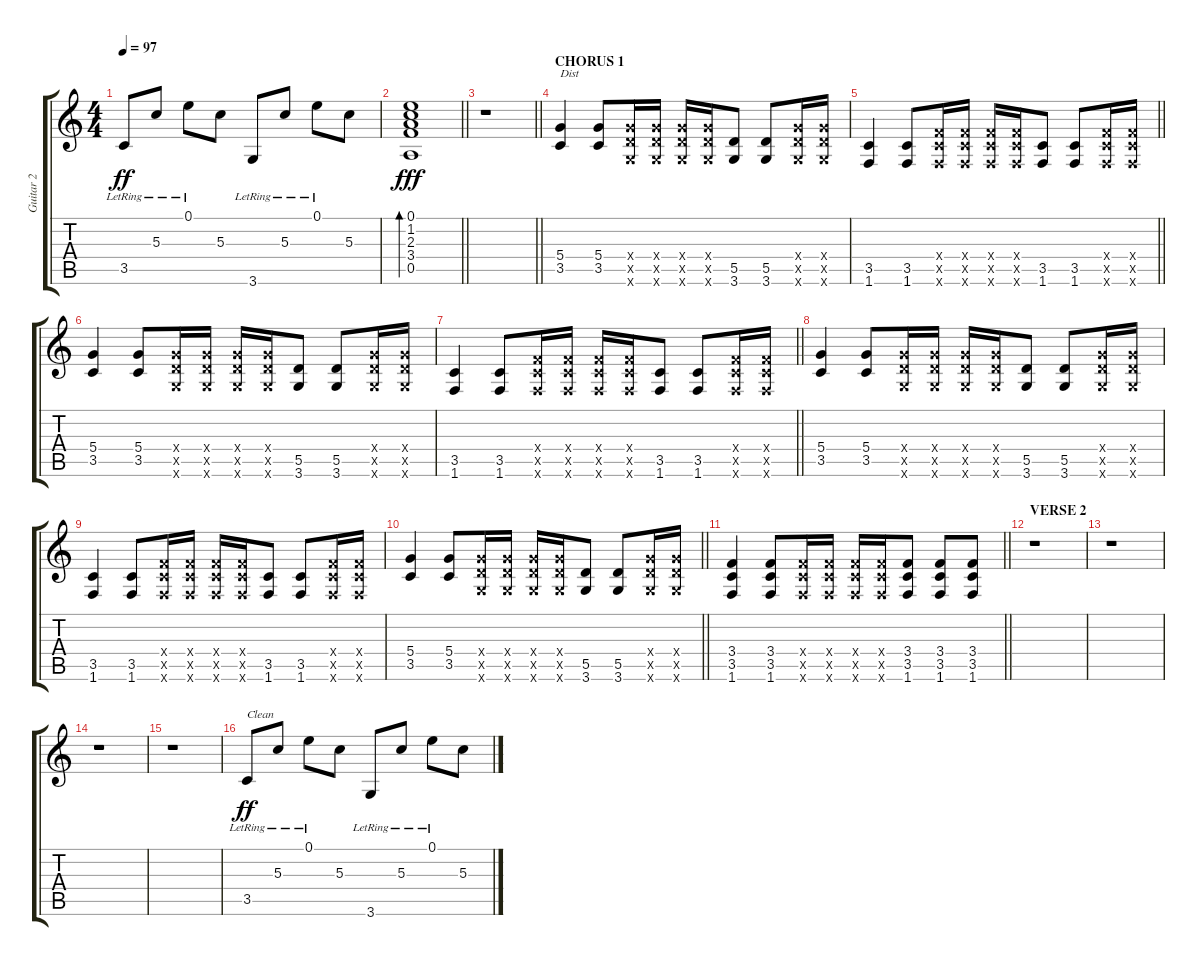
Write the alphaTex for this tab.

\track ("Guitar 2" "Guitar 2") {instrument distortionguitar}
\staff {score tabs}
\tuning (E4 B3 G3 D3 A2 E2) {hide}
\ts (4 4)
\tempo 97
\clef g2
\ks c
3.5{lr}.8{dy ff} 5.3{lr}.8 0.1{lr}.8 5.3.8 3.6{lr}.8 5.3{lr}.8 0.1{lr}.8 5.3.8 |
\barLineRight lightlight
(0.1 1.2 2.3 3.4 0.5).1{bd 240 dy fff} |
\barLineRight lightlight
r.1 |
\section ("" "CHORUS 1")
(5.4 3.5).4{txt "Dist" instrument distortionguitar} (5.4 3.5).8 (5.4{x} 5.5{x} 3.6{x}).16 (5.4{x} 5.5{x} 3.6{x}).16 (5.4{x} 5.5{x} 3.6{x}).16 (5.4{x} 5.5{x} 3.6{x}).16 (5.5 3.6).8 (5.5 3.6).8 (5.4{x} 5.5{x} 3.6{x}).16 (5.4{x} 5.5{x} 3.6{x}).16 |
\barLineRight lightlight
(3.5 1.6).4 (3.5 1.6).8 (3.4{x} 3.5{x} 1.6{x}).16 (3.4{x} 3.5{x} 1.6{x}).16 (3.4{x} 3.5{x} 1.6{x}).16 (3.4{x} 3.5{x} 1.6{x}).16 (3.5 1.6).8 (3.5 1.6).8 (3.4{x} 3.5{x} 1.6{x}).16 (3.4{x} 3.5{x} 1.6{x}).16 |
(5.4 3.5).4 (5.4 3.5).8 (5.4{x} 5.5{x} 3.6{x}).16 (5.4{x} 5.5{x} 3.6{x}).16 (5.4{x} 5.5{x} 3.6{x}).16 (5.4{x} 5.5{x} 3.6{x}).16 (5.5 3.6).8 (5.5 3.6).8 (5.4{x} 5.5{x} 3.6{x}).16 (5.4{x} 5.5{x} 3.6{x}).16 |
\barLineRight lightlight
(3.5 1.6).4 (3.5 1.6).8 (3.4{x} 3.5{x} 1.6{x}).16 (3.4{x} 3.5{x} 1.6{x}).16 (3.4{x} 3.5{x} 1.6{x}).16 (3.4{x} 3.5{x} 1.6{x}).16 (3.5 1.6).8 (3.5 1.6).8 (3.4{x} 3.5{x} 1.6{x}).16 (3.4{x} 3.5{x} 1.6{x}).16 |
(5.4 3.5).4 (5.4 3.5).8 (5.4{x} 5.5{x} 3.6{x}).16 (5.4{x} 5.5{x} 3.6{x}).16 (5.4{x} 5.5{x} 3.6{x}).16 (5.4{x} 5.5{x} 3.6{x}).16 (5.5 3.6).8 (5.5 3.6).8 (5.4{x} 5.5{x} 3.6{x}).16 (5.4{x} 5.5{x} 3.6{x}).16 |
(3.5 1.6).4 (3.5 1.6).8 (3.4{x} 3.5{x} 1.6{x}).16 (3.4{x} 3.5{x} 1.6{x}).16 (3.4{x} 3.5{x} 1.6{x}).16 (3.4{x} 3.5{x} 1.6{x}).16 (3.5 1.6).8 (3.5 1.6).8 (3.4{x} 3.5{x} 1.6{x}).16 (3.4{x} 3.5{x} 1.6{x}).16 |
\barLineRight lightlight
(5.4 3.5).4 (5.4 3.5).8 (5.4{x} 5.5{x} 3.6{x}).16 (5.4{x} 5.5{x} 3.6{x}).16 (5.4{x} 5.5{x} 3.6{x}).16 (5.4{x} 5.5{x} 3.6{x}).16 (5.5 3.6).8 (5.5 3.6).8 (5.4{x} 5.5{x} 3.6{x}).16 (5.4{x} 5.5{x} 3.6{x}).16 |
\barLineRight lightlight
(3.4 3.5 1.6).4 (3.4 3.5 1.6).8 (3.4{x} 3.5{x} 1.6{x}).16 (3.4{x} 3.5{x} 1.6{x}).16 (3.4{x} 3.5{x} 1.6{x}).16 (3.4{x} 3.5{x} 1.6{x}).16 (3.4 3.5 1.6).8 (3.4 3.5 1.6).8 (3.4 3.5 1.6).8 |
\section ("" "VERSE 2")
r.1 |
r.1 |
r.1 |
r.1 |
3.5{lr}.8{txt "Clean" dy ff instrument electricguitarclean} 5.3{lr}.8 0.1{lr}.8 5.3.8 3.6{lr}.8 5.3{lr}.8 0.1{lr}.8 5.3.8
